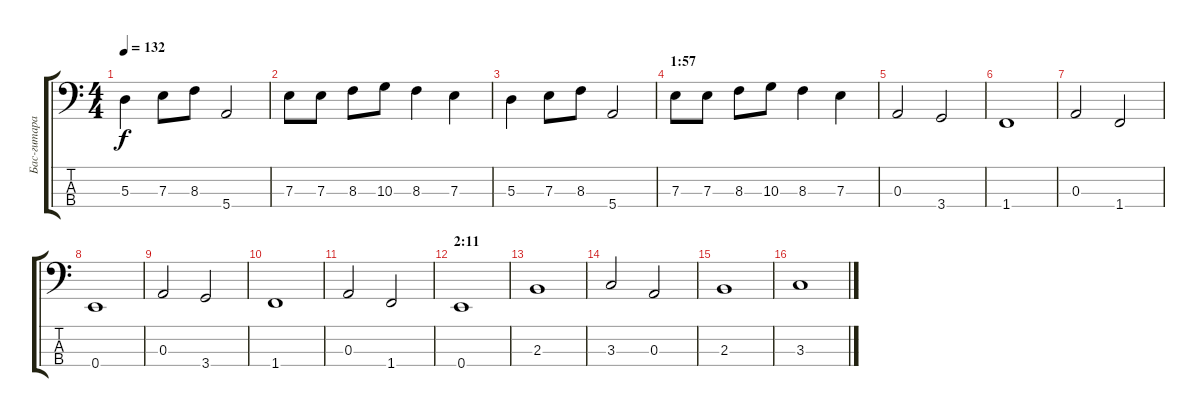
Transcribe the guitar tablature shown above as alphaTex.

\track ("Бас-гитара" "Бас-гитара") {instrument electricbasspick}
\staff {score tabs}
\tuning (G2 D2 A1 E1) {hide}
\ts (4 4)
\tempo 132
\clef f4
\ks c
5.3.4{dy f} 7.3.8 8.3.8 5.4.2 |
7.3.8 7.3.8 8.3.8 10.3.8 8.3.4 7.3.4 |
5.3.4 7.3.8 8.3.8 5.4.2 |
\section ("" "1:57")
7.3.8 7.3.8 8.3.8 10.3.8 8.3.4 7.3.4 |
0.3.2 3.4.2 |
1.4.1 |
0.3.2 1.4.2 |
0.4.1 |
0.3.2 3.4.2 |
1.4.1 |
0.3.2 1.4.2 |
\section ("" "2:11")
0.4.1 |
2.3.1 |
3.3.2 0.3.2 |
2.3.1 |
3.3.1
